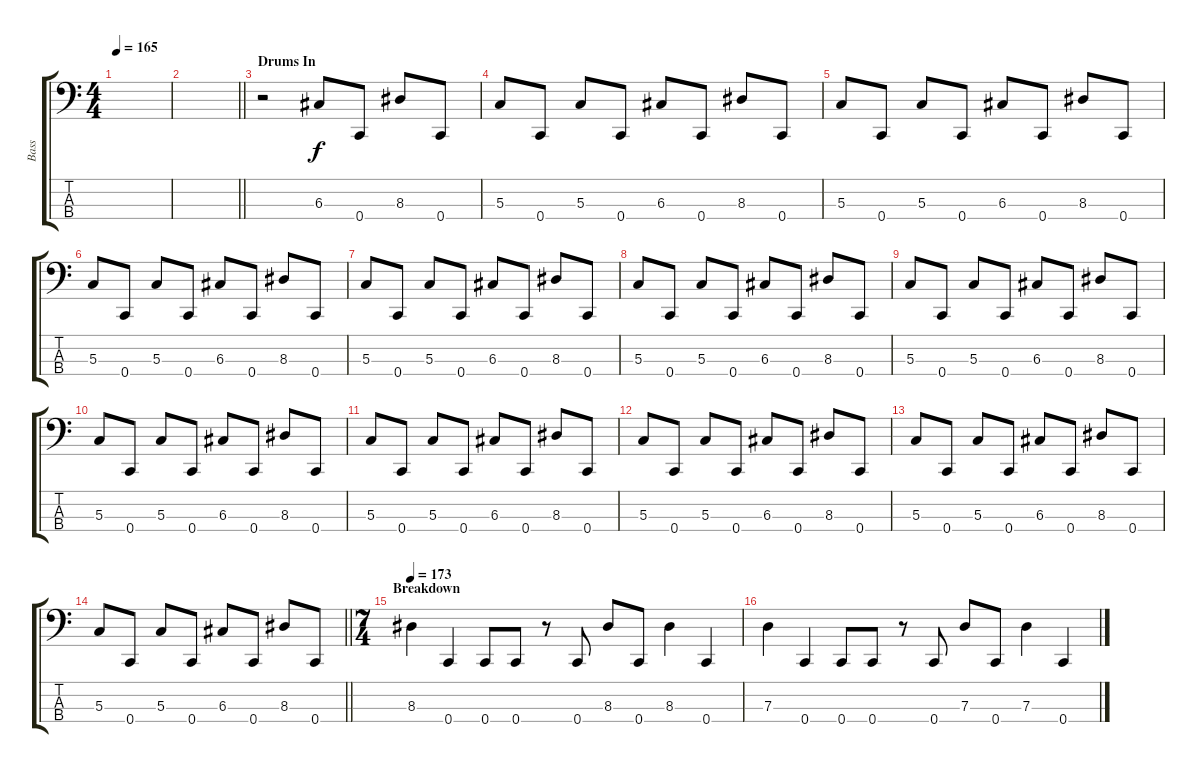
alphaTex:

\track ("Bass" "Bass") {instrument electricbasspick}
\staff {score tabs}
\tuning (F2 C2 G1 C1) {hide}
\ts (4 4)
\tempo 165
\clef f4
\ks c
|
\barLineRight lightlight
|
\section ("" "Drums In")
r.2 6.3.8 0.4.8 8.3.8 0.4.8 |
5.3.8 0.4.8 5.3.8 0.4.8 6.3.8 0.4.8 8.3.8 0.4.8 |
5.3.8 0.4.8 5.3.8 0.4.8 6.3.8 0.4.8 8.3.8 0.4.8 |
5.3.8 0.4.8 5.3.8 0.4.8 6.3.8 0.4.8 8.3.8 0.4.8 |
5.3.8 0.4.8 5.3.8 0.4.8 6.3.8 0.4.8 8.3.8 0.4.8 |
5.3.8 0.4.8 5.3.8 0.4.8 6.3.8 0.4.8 8.3.8 0.4.8 |
5.3.8 0.4.8 5.3.8 0.4.8 6.3.8 0.4.8 8.3.8 0.4.8 |
5.3.8 0.4.8 5.3.8 0.4.8 6.3.8 0.4.8 8.3.8 0.4.8 |
5.3.8 0.4.8 5.3.8 0.4.8 6.3.8 0.4.8 8.3.8 0.4.8 |
5.3.8 0.4.8 5.3.8 0.4.8 6.3.8 0.4.8 8.3.8 0.4.8 |
5.3.8 0.4.8 5.3.8 0.4.8 6.3.8 0.4.8 8.3.8 0.4.8 |
\barLineRight lightlight
5.3.8 0.4.8 5.3.8 0.4.8 6.3.8 0.4.8 8.3.8 0.4.8 |
\ts (7 4)
\section ("" "Breakdown")
\tempo 173
8.3.4 0.4.4 0.4.8 0.4.8 r.8 0.4.8 8.3.8 0.4.8 8.3.4 0.4.4 |
7.3.4 0.4.4 0.4.8 0.4.8 r.8 0.4.8 7.3.8 0.4.8 7.3.4 0.4.4
